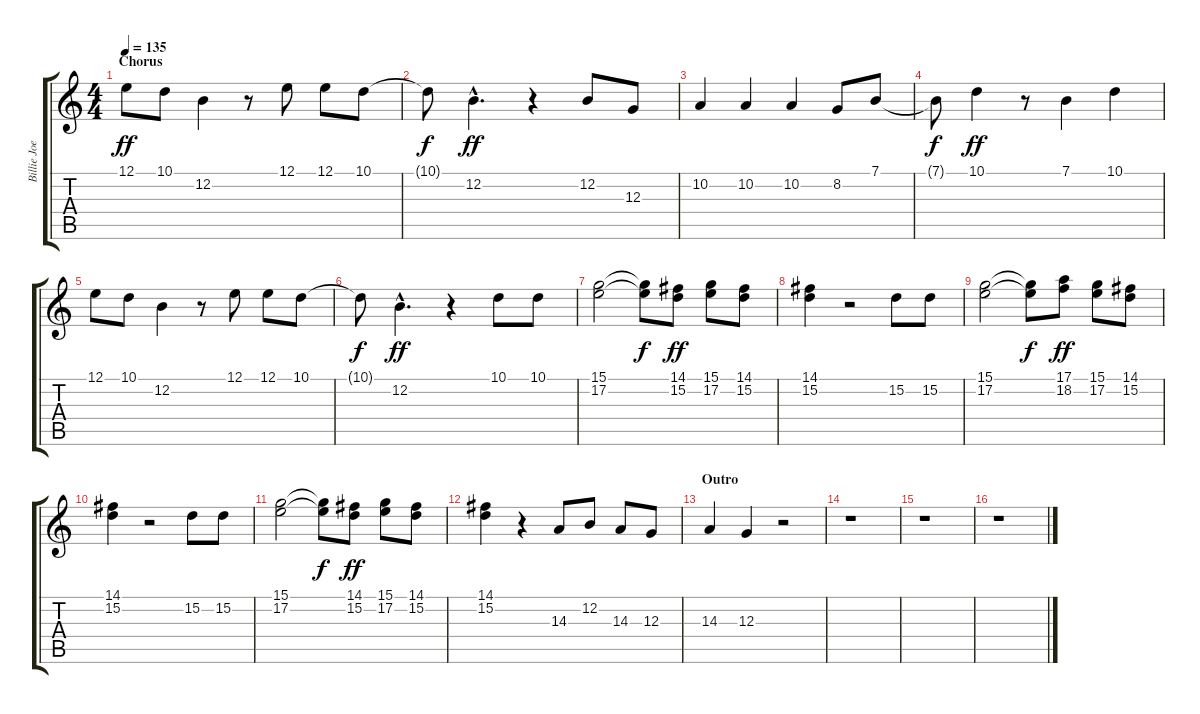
\track ("Billie Joe Armstrong (Voice)" "Billie Joe") {instrument lead6voice}
\staff {score tabs}
\tuning (E4 B3 G3 D3 A2 E2) {hide}
\ts (4 4)
\section ("" "Chorus")
\tempo 135
\clef g2
\ks c
12.1.8{dy ff} 10.1.8 12.2.4 r.8 12.1.8 12.1.8 10.1.8 |
10.1{t}.8{dy f} 12.2{hac}.4{d dy ff} r.4 12.2.8 12.3.8 |
10.2.4 10.2.4 10.2.4 8.2.8 7.1.8 |
7.1{t}.8{dy f} 10.1.4{dy ff} r.8 7.1.4 10.1.4 |
12.1.8 10.1.8 12.2.4 r.8 12.1.8 12.1.8 10.1.8 |
10.1{t}.8{dy f} 12.2{hac}.4{d dy ff} r.4 10.1.8 10.1.8 |
(15.1 17.2).2 (15.1{t} 17.2{t}).8{dy f} (14.1 15.2).8{dy ff} (15.1 17.2).8 (14.1 15.2).8 |
(14.1 15.2).4 r.2 15.2.8 15.2.8 |
(15.1 17.2).2 (15.1{t} 17.2{t}).8{dy f} (17.1 18.2).8{dy ff} (15.1 17.2).8 (14.1 15.2).8 |
(14.1 15.2).4 r.2 15.2.8 15.2.8 |
(15.1 17.2).2 (15.1{t} 17.2{t}).8{dy f} (14.1 15.2).8{dy ff} (15.1 17.2).8 (14.1 15.2).8 |
(14.1 15.2).4 r.4 14.3.8 12.2.8 14.3.8 12.3.8 |
\section ("" "Outro")
14.3.4 12.3.4 r.2 |
r.1 |
r.1 |
r.1
